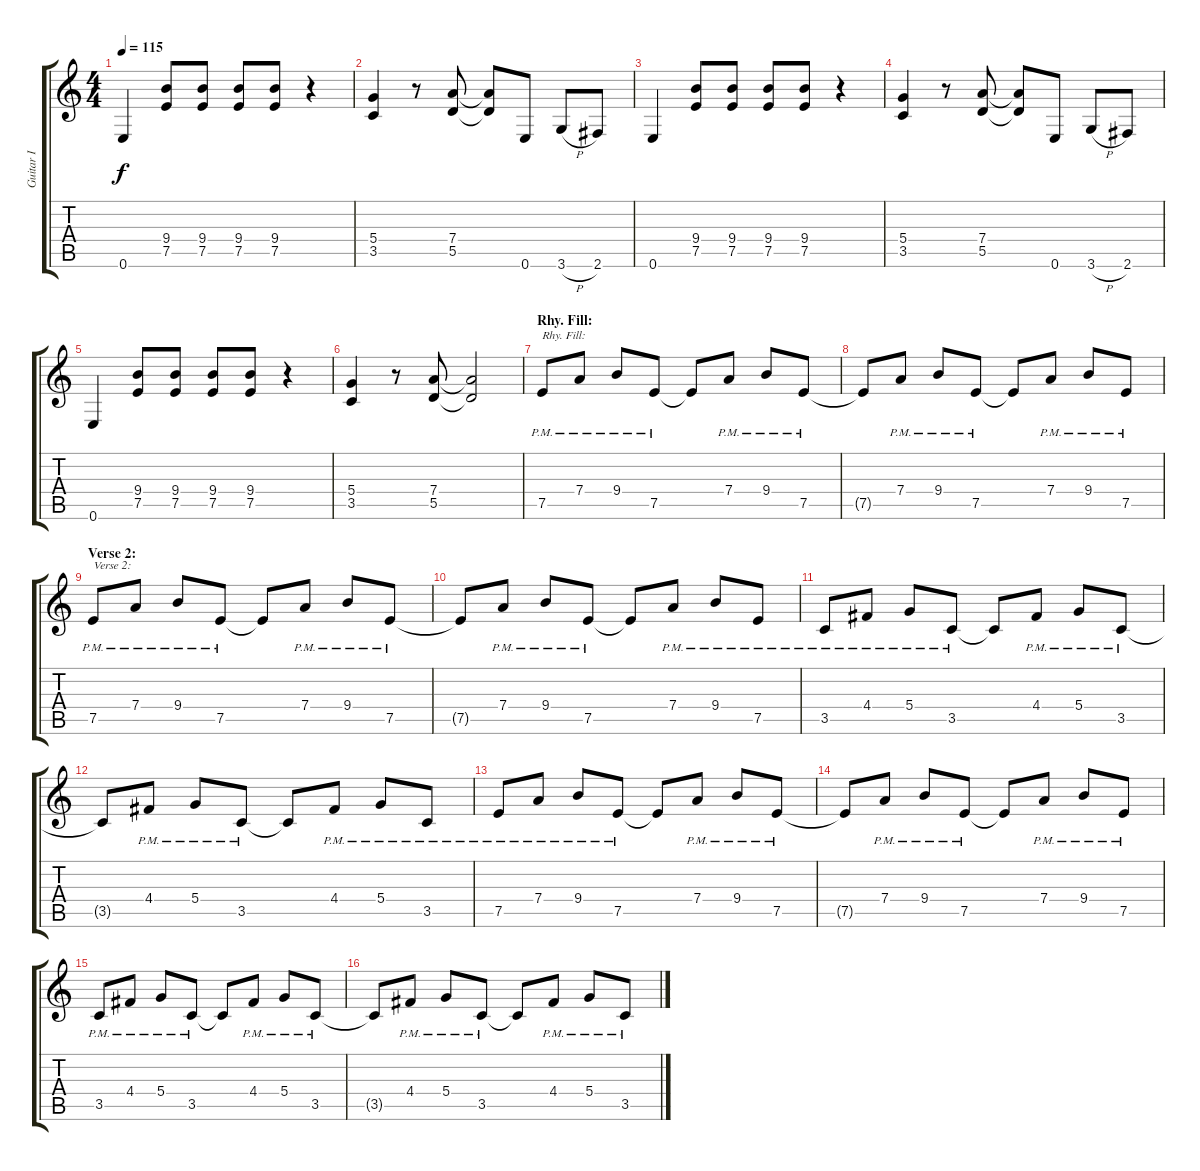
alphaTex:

\track ("Guitar I" "Guitar I") {instrument distortionguitar}
\staff {score tabs}
\tuning (E4 B3 G3 D3 A2 E2) {hide}
\ts (4 4)
\tempo 115
\clef g2
\ks c
0.6.4{dy f} (9.4 7.5).8 (9.4 7.5).8 (9.4 7.5).8 (9.4 7.5).8 r.4 |
(5.4 3.5).4 r.8 (7.4 5.5).8 (7.4{t} 5.5{t}).8 0.6.8 3.6{h}.8 2.6.8 |
0.6.4 (9.4 7.5).8 (9.4 7.5).8 (9.4 7.5).8 (9.4 7.5).8 r.4 |
(5.4 3.5).4 r.8 (7.4 5.5).8 (7.4{t} 5.5{t}).8 0.6.8 3.6{h}.8 2.6.8 |
0.6.4 (9.4 7.5).8 (9.4 7.5).8 (9.4 7.5).8 (9.4 7.5).8 r.4 |
(5.4 3.5).4 r.8 (7.4 5.5).8 (7.4{t} 5.5{t}).2 |
\section ("" "Rhy. Fill:")
7.5{pm}.8{txt "Rhy. Fill:" instrument electricguitarmuted} 7.4{pm}.8 9.4{pm}.8 7.5{pm}.8 7.5{t}.8 7.4{pm}.8 9.4{pm}.8 7.5{pm}.8 |
7.5{t}.8 7.4{pm}.8 9.4{pm}.8 7.5{pm}.8 7.5{t}.8 7.4{pm}.8 9.4{pm}.8 7.5{pm}.8 |
\section ("" "Verse 2:")
7.5{pm}.8{txt "Verse 2:"} 7.4{pm}.8 9.4{pm}.8 7.5{pm}.8 7.5{t}.8 7.4{pm}.8 9.4{pm}.8 7.5{pm}.8 |
7.5{t}.8 7.4{pm}.8 9.4{pm}.8 7.5{pm}.8 7.5{t}.8 7.4{pm}.8 9.4{pm}.8 7.5{pm}.8 |
3.5{pm}.8 4.4{pm}.8 5.4{pm}.8 3.5{pm}.8 3.5{t}.8 4.4{pm}.8 5.4{pm}.8 3.5{pm}.8 |
3.5{t}.8 4.4{pm}.8 5.4{pm}.8 3.5{pm}.8 3.5{t}.8 4.4{pm}.8 5.4{pm}.8 3.5{pm}.8 |
7.5{pm}.8 7.4{pm}.8 9.4{pm}.8 7.5{pm}.8 7.5{t}.8 7.4{pm}.8 9.4{pm}.8 7.5{pm}.8 |
7.5{t}.8 7.4{pm}.8 9.4{pm}.8 7.5{pm}.8 7.5{t}.8 7.4{pm}.8 9.4{pm}.8 7.5{pm}.8 |
3.5{pm}.8 4.4{pm}.8 5.4{pm}.8 3.5{pm}.8 3.5{t}.8 4.4{pm}.8 5.4{pm}.8 3.5{pm}.8 |
3.5{t}.8 4.4{pm}.8 5.4{pm}.8 3.5{pm}.8 3.5{t}.8 4.4{pm}.8 5.4{pm}.8 3.5{pm}.8
